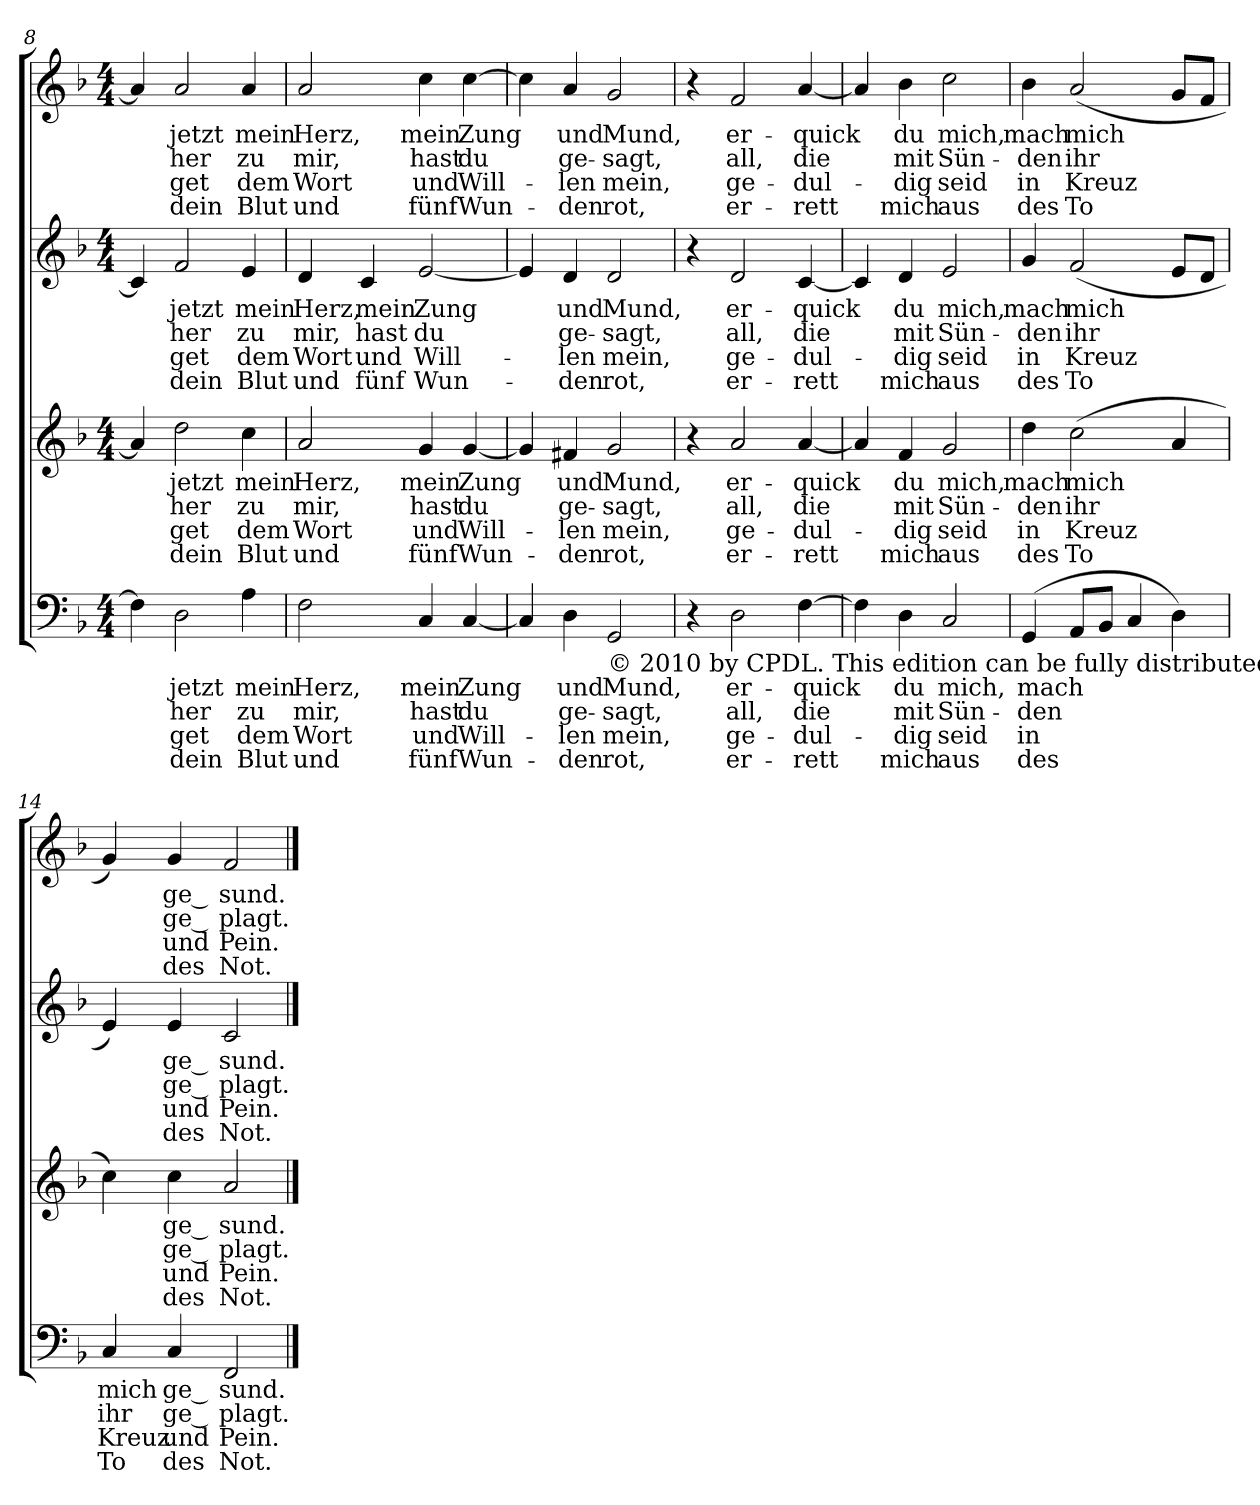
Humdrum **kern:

**kern	**text	**text	**text	**text	**kern	**text	**text	**text	**text	**kern	**text	**text	**text	**text	**kern	**text	**text	**text	**text
*part4	*part4	*part4	*part4	*part4	*part3	*part3	*part3	*part3	*part3	*part2	*part2	*part2	*part2	*part2	*part1	*part1	*part1	*part1	*part1
*staff4	*staff4	*staff4	*staff4	*staff4	*staff3	*staff3	*staff3	*staff3	*staff3	*staff2	*staff2	*staff2	*staff2	*staff2	*staff1	*staff1	*staff1	*staff1	*staff1
*clefF4	*	*	*	*	*clefG2	*	*	*	*	*clefG2	*	*	*	*	*clefG2	*	*	*	*
*k[b-]	*	*	*	*	*k[b-]	*	*	*	*	*k[b-]	*	*	*	*	*k[b-]	*	*	*	*
*F:	*	*	*	*	*F:	*	*	*	*	*F:	*	*	*	*	*F:	*	*	*	*
*M4/4	*	*	*	*	*M4/4	*	*	*	*	*M4/4	*	*	*	*	*M4/4	*	*	*	*
=8	=8	=8	=8	=8	=8	=8	=8	=8	=8	=8	=8	=8	=8	=8	=8	=8	=8	=8	=8
4F\]	.	.	.	.	4a/]	.	.	.	.	4c/]	.	.	.	.	4a/]	.	.	.	.
!	!LO:LY:b	!LO:LY:b	!LO:LY:b	!LO:LY:b	!	!LO:LY:b	!LO:LY:b	!LO:LY:b	!LO:LY:b	!	!LO:LY:b	!LO:LY:b	!LO:LY:b	!LO:LY:b	!	!LO:LY:b	!LO:LY:b	!LO:LY:b	!LO:LY:b
2D\	jetzt	her	-get	dein	2dd\	jetzt	her	-get	dein	2f/	jetzt	her	-get	dein	2a/	jetzt	her	-get	dein
!	!LO:LY:b	!LO:LY:b	!LO:LY:b	!LO:LY:b	!	!LO:LY:b	!LO:LY:b	!LO:LY:b	!LO:LY:b	!	!LO:LY:b	!LO:LY:b	!LO:LY:b	!LO:LY:b	!	!LO:LY:b	!LO:LY:b	!LO:LY:b	!LO:LY:b
4A\	mein	zu	dem	Blut	4cc\	mein	zu	dem	Blut	4e/	mein	zu	dem	Blut	4a/	mein	zu	dem	Blut
=9	=9	=9	=9	=9	=9	=9	=9	=9	=9	=9	=9	=9	=9	=9	=9	=9	=9	=9	=9
!	!LO:LY:b	!LO:LY:b	!LO:LY:b	!LO:LY:b	!	!LO:LY:b	!LO:LY:b	!LO:LY:b	!LO:LY:b	!	!LO:LY:b	!LO:LY:b	!LO:LY:b	!LO:LY:b	!	!LO:LY:b	!LO:LY:b	!LO:LY:b	!LO:LY:b
2F\	Herz,	mir,	Wort	und	2a/	Herz,	mir,	Wort	und	4d/	Herz,	mir,	Wort	und	2a/	Herz,	mir,	Wort	und
!	!	!	!	!	!	!	!	!	!	!	!LO:LY:b	!LO:LY:b	!LO:LY:b	!LO:LY:b	!	!	!	!	!
.	.	.	.	.	.	.	.	.	.	4c/	mein	hast	und	fünf	.	.	.	.	.
!	!LO:LY:b	!LO:LY:b	!LO:LY:b	!LO:LY:b	!	!LO:LY:b	!LO:LY:b	!LO:LY:b	!LO:LY:b	!	!LO:LY:b	!LO:LY:b	!LO:LY:b	!LO:LY:b	!	!LO:LY:b	!LO:LY:b	!LO:LY:b	!LO:LY:b
4C/	mein	hast	und	fünf	4g/	mein	hast	und	fünf	[2e/	Zung	du	Will-	Wun-	4cc\	mein	hast	und	fünf
!	!LO:LY:b	!LO:LY:b	!LO:LY:b	!LO:LY:b	!	!LO:LY:b	!LO:LY:b	!LO:LY:b	!LO:LY:b	!	!	!	!	!	!	!LO:LY:b	!LO:LY:b	!LO:LY:b	!LO:LY:b
[4C/	Zung	du	Will-	Wun-	[4g/	Zung	du	Will-	Wun-	.	.	.	.	.	[4cc\	Zung	du	Will-	Wun-
=10	=10	=10	=10	=10	=10	=10	=10	=10	=10	=10	=10	=10	=10	=10	=10	=10	=10	=10	=10
4C/]	.	.	.	.	4g/]	.	.	.	.	4e/]	.	.	.	.	4cc\]	.	.	.	.
!	!LO:LY:b	!LO:LY:b	!LO:LY:b	!LO:LY:b	!	!LO:LY:b	!LO:LY:b	!LO:LY:b	!LO:LY:b	!	!LO:LY:b	!LO:LY:b	!LO:LY:b	!LO:LY:b	!	!LO:LY:b	!LO:LY:b	!LO:LY:b	!LO:LY:b
4D\	und	ge-	-len	-den	4f#X/	und	ge-	-len	-den	4d/	und	ge-	-len	-den	4a/	und	ge-	-len	-den
!LO:TX:b:t=© 2010 by CPDL. This edition can be fully distributed, duplicated, performed, and recorded. Edited by Juliane Claudi	!	!	!	!	!	!	!	!	!	!	!	!	!	!	!	!	!	!	!
!	!LO:LY:b	!LO:LY:b	!LO:LY:b	!LO:LY:b	!	!LO:LY:b	!LO:LY:b	!LO:LY:b	!LO:LY:b	!	!LO:LY:b	!LO:LY:b	!LO:LY:b	!LO:LY:b	!	!LO:LY:b	!LO:LY:b	!LO:LY:b	!LO:LY:b
2GG/	Mund,	-sagt,	mein,	rot,	2g/	Mund,	-sagt,	mein,	rot,	2d/	Mund,	-sagt,	mein,	rot,	2g/	Mund,	-sagt,	mein,	rot,
=11	=11	=11	=11	=11	=11	=11	=11	=11	=11	=11	=11	=11	=11	=11	=11	=11	=11	=11	=11
4r	.	.	.	.	4r	.	.	.	.	4r	.	.	.	.	4r	.	.	.	.
!	!LO:LY:b	!LO:LY:b	!LO:LY:b	!LO:LY:b	!	!LO:LY:b	!LO:LY:b	!LO:LY:b	!LO:LY:b	!	!LO:LY:b	!LO:LY:b	!LO:LY:b	!LO:LY:b	!	!LO:LY:b	!LO:LY:b	!LO:LY:b	!LO:LY:b
2D\	er-	all,	ge-	er-	2a/	er-	all,	ge-	er-	2d/	er-	all,	ge-	er-	2f/	er-	all,	ge-	er-
!	!LO:LY:b	!LO:LY:b	!LO:LY:b	!LO:LY:b	!	!LO:LY:b	!LO:LY:b	!LO:LY:b	!LO:LY:b	!	!LO:LY:b	!LO:LY:b	!LO:LY:b	!LO:LY:b	!	!LO:LY:b	!LO:LY:b	!LO:LY:b	!LO:LY:b
[4F\	-quick	die	-dul-	-rett	[4a/	-quick	die	-dul-	-rett	[4c/	-quick	die	-dul-	-rett	[4a/	-quick	die	-dul-	-rett
=12	=12	=12	=12	=12	=12	=12	=12	=12	=12	=12	=12	=12	=12	=12	=12	=12	=12	=12	=12
4F\]	.	.	.	.	4a/]	.	.	.	.	4c/]	.	.	.	.	4a/]	.	.	.	.
!	!LO:LY:b	!LO:LY:b	!LO:LY:b	!LO:LY:b	!	!LO:LY:b	!LO:LY:b	!LO:LY:b	!LO:LY:b	!	!LO:LY:b	!LO:LY:b	!LO:LY:b	!LO:LY:b	!	!LO:LY:b	!LO:LY:b	!LO:LY:b	!LO:LY:b
4D\	du	mit	-dig	mich	4f/	du	mit	-dig	mich	4d/	du	mit	-dig	mich	4b-\	du	mit	-dig	mich
!	!LO:LY:b	!LO:LY:b	!LO:LY:b	!LO:LY:b	!	!LO:LY:b	!LO:LY:b	!LO:LY:b	!LO:LY:b	!	!LO:LY:b	!LO:LY:b	!LO:LY:b	!LO:LY:b	!	!LO:LY:b	!LO:LY:b	!LO:LY:b	!LO:LY:b
2C/	mich,	Sün-	seid	aus	2g/	mich,	Sün-	seid	aus	2e/	mich,	Sün-	seid	aus	2cc\	mich,	Sün-	seid	aus
=13	=13	=13	=13	=13	=13	=13	=13	=13	=13	=13	=13	=13	=13	=13	=13	=13	=13	=13	=13
!	!LO:LY:b	!LO:LY:b	!LO:LY:b	!LO:LY:b	!	!LO:LY:b	!LO:LY:b	!LO:LY:b	!LO:LY:b	!	!LO:LY:b	!LO:LY:b	!LO:LY:b	!LO:LY:b	!	!LO:LY:b	!LO:LY:b	!LO:LY:b	!LO:LY:b
(<4GG/	mach	-den	in	des	4dd\	mach	-den	in	des	4g/	mach	-den	in	des	4b-\	mach	-den	in	des
!	!	!	!	!	!	!LO:LY:b	!LO:LY:b	!LO:LY:b	!LO:LY:b	!	!LO:LY:b	!LO:LY:b	!LO:LY:b	!LO:LY:b	!	!LO:LY:b	!LO:LY:b	!LO:LY:b	!LO:LY:b
8AA/L	.	.	.	.	(<2cc\	mich	ihr	Kreuz	To	(<2f/	mich	ihr	Kreuz	To	(<2a/	mich	ihr	Kreuz	To
8BB-/J	.	.	.	.	.	.	.	.	.	.	.	.	.	.	.	.	.	.	.
4C/	.	.	.	.	.	.	.	.	.	.	.	.	.	.	.	.	.	.	.
4D\)	.	.	.	.	4a/	.	.	.	.	8e/L	.	.	.	.	8g/L	.	.	.	.
.	.	.	.	.	.	.	.	.	.	8d/J	.	.	.	.	8f/J	.	.	.	.
=14	=14	=14	=14	=14	=14	=14	=14	=14	=14	=14	=14	=14	=14	=14	=14	=14	=14	=14	=14
!	!LO:LY:b	!LO:LY:b	!LO:LY:b	!LO:LY:b	!	!	!	!	!	!	!	!	!	!	!	!	!	!	!
4C/	mich	ihr	Kreuz	To	4cc\)	.	.	.	.	4e/)	.	.	.	.	4g/)	.	.	.	.
!	!LO:LY:b	!LO:LY:b	!LO:LY:b	!LO:LY:b	!	!LO:LY:b	!LO:LY:b	!LO:LY:b	!LO:LY:b	!	!LO:LY:b	!LO:LY:b	!LO:LY:b	!LO:LY:b	!	!LO:LY:b	!LO:LY:b	!LO:LY:b	!LO:LY:b
4C/	ge ­	ge ­	und	des	4cc\	ge ­	ge ­	und	des	4e/	ge ­	ge ­	und	des	4g/	ge ­	ge ­	und	des
!	!LO:LY:b	!LO:LY:b	!LO:LY:b	!LO:LY:b	!	!LO:LY:b	!LO:LY:b	!LO:LY:b	!LO:LY:b	!	!LO:LY:b	!LO:LY:b	!LO:LY:b	!LO:LY:b	!	!LO:LY:b	!LO:LY:b	!LO:LY:b	!LO:LY:b
2FF/	sund.	plagt.	Pein.	Not.	2a/	sund.	plagt.	Pein.	Not.	2c/	sund.	plagt.	Pein.	Not.	2f/	sund.	plagt.	Pein.	Not.
==	==	==	==	==	==	==	==	==	==	==	==	==	==	==	==	==	==	==	==
*-	*-	*-	*-	*-	*-	*-	*-	*-	*-	*-	*-	*-	*-	*-	*-	*-	*-	*-	*-
